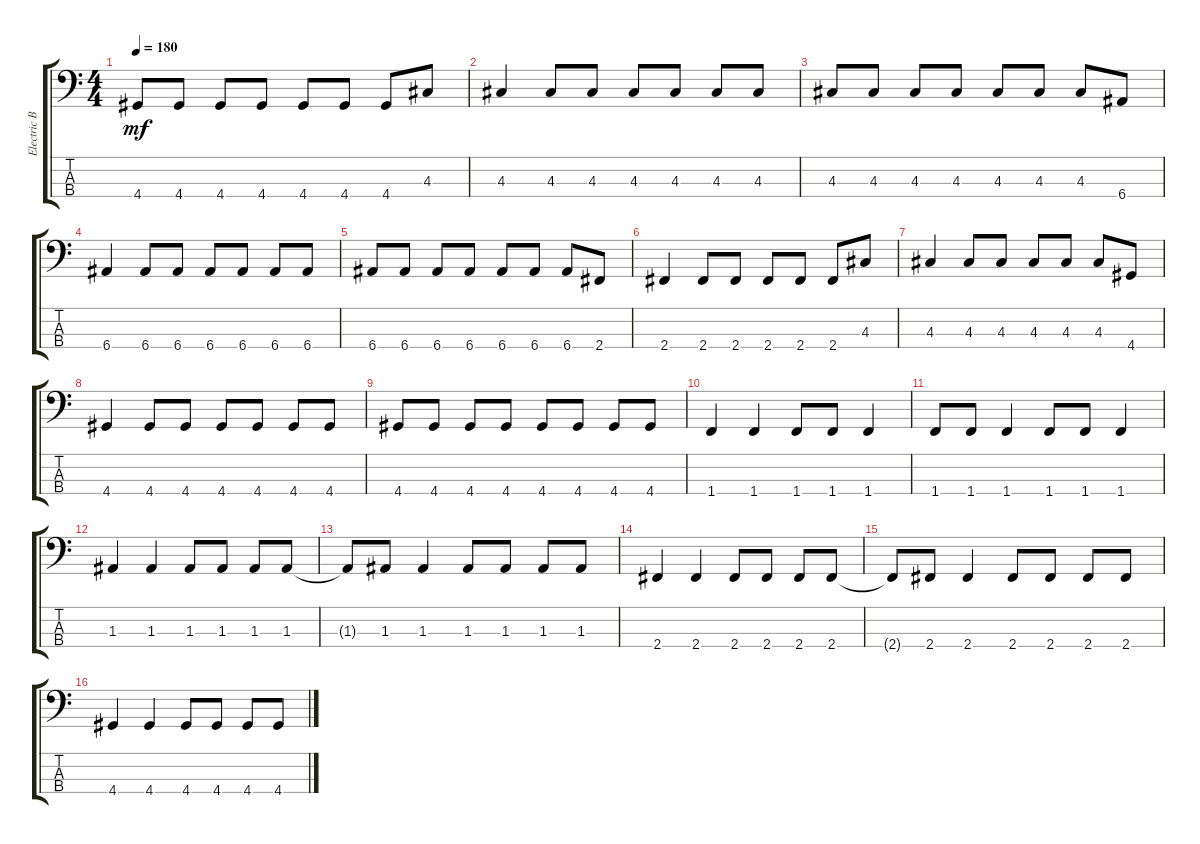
\track ("Electric Bass" "Electric B") {instrument electricbassfinger}
\staff {score tabs}
\tuning (G2 D2 A1 E1) {hide}
\ts (4 4)
\tempo 180
\clef f4
\ks c
4.4.8{dy mf} 4.4.8 4.4.8 4.4.8 4.4.8 4.4.8 4.4.8 4.3.8 |
4.3.4 4.3.8 4.3.8 4.3.8 4.3.8 4.3.8 4.3.8 |
4.3.8 4.3.8 4.3.8 4.3.8 4.3.8 4.3.8 4.3.8 6.4.8 |
6.4.4 6.4.8 6.4.8 6.4.8 6.4.8 6.4.8 6.4.8 |
6.4.8 6.4.8 6.4.8 6.4.8 6.4.8 6.4.8 6.4.8 2.4.8 |
2.4.4 2.4.8 2.4.8 2.4.8 2.4.8 2.4.8 4.3.8 |
4.3.4 4.3.8 4.3.8 4.3.8 4.3.8 4.3.8 4.4.8 |
4.4.4 4.4.8 4.4.8 4.4.8 4.4.8 4.4.8 4.4.8 |
4.4.8 4.4.8 4.4.8 4.4.8 4.4.8 4.4.8 4.4.8 4.4.8 |
1.4.4 1.4.4 1.4.8 1.4.8 1.4.4 |
1.4.8 1.4.8 1.4.4 1.4.8 1.4.8 1.4.4 |
1.3.4 1.3.4 1.3.8 1.3.8 1.3.8 1.3.8 |
1.3{t}.8 1.3.8 1.3.4 1.3.8 1.3.8 1.3.8 1.3.8 |
2.4.4 2.4.4 2.4.8 2.4.8 2.4.8 2.4.8 |
2.4{t}.8 2.4.8 2.4.4 2.4.8 2.4.8 2.4.8 2.4.8 |
4.4.4 4.4.4 4.4.8 4.4.8 4.4.8 4.4.8
